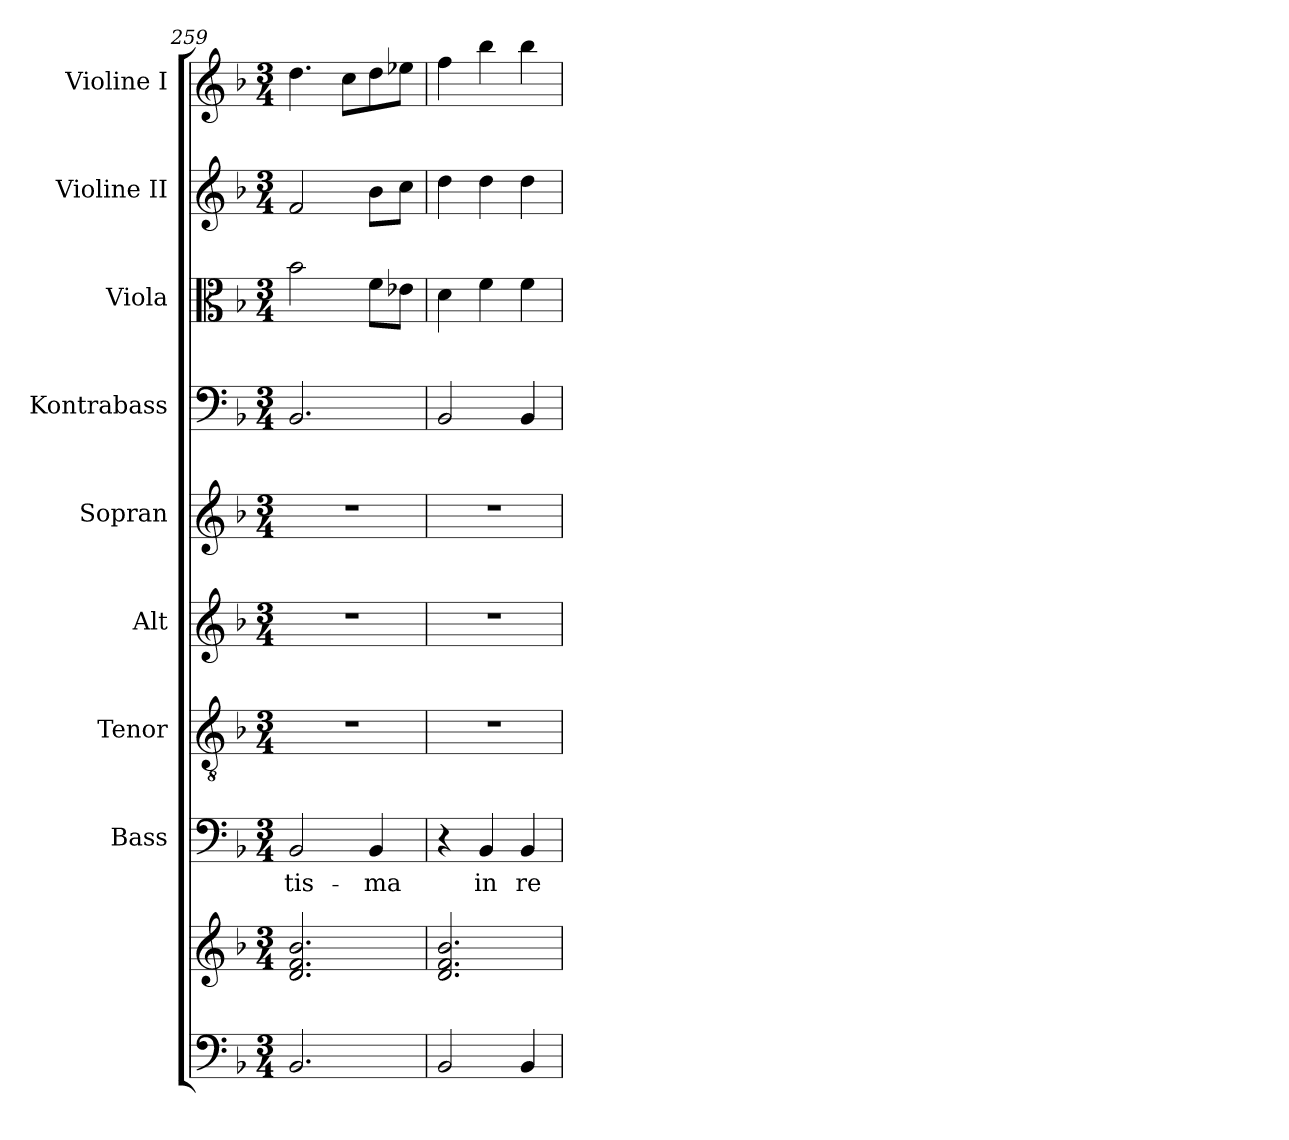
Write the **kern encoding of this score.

**kern	**kern	**kern	**text	**kern	**kern	**kern	**kern	**kern	**kern	**kern
*part9	*part9	*part8	*part8	*part7	*part6	*part5	*part4	*part3	*part2	*part1
*staff10	*staff9	*staff8	*staff8	*staff7	*staff6	*staff5	*staff4	*staff3	*staff2	*staff1
*	*	*I"Bass	*	*I"Tenor	*I"Alt	*I"Sopran	*I"Kontrabass	*I"Viola	*I"Violine II	*I"Violine I
*	*	*I'B.	*	*I'T.	*I'A.	*I'S.	*I'Kb.	*I'Vla.	*I'Vl. II	*I'Vl. I
!!LO:PB:g=z
*clefF4	*clefG2	*clefF4	*	*clefGv2	*clefG2	*clefG2	*clefF4	*clefC3	*clefG2	*clefG2
*	*	*	*	*	*	*	*ITrd7c12	*	*	*
*k[b-]	*k[b-]	*k[b-]	*	*k[b-]	*k[b-]	*k[b-]	*k[b-]	*k[b-]	*k[b-]	*k[b-]
*F:	*F:	*F:	*	*F:	*F:	*F:	*F:	*F:	*F:	*F:
*M3/4	*M3/4	*M3/4	*	*M3/4	*M3/4	*M3/4	*M3/4	*M3/4	*M3/4	*M3/4
=259	=259	=259	=259	=259	=259	=259	=259	=259	=259	=259
!	!	!	!LO:LY:b	!	!	!	!	!	!	!
2.BB-/	2.d/ 2.f/ 2.b-/	2BB-/	-tis-	2.r	2.r	2.r	2.BBB-/	2b-\	2f/	4.dd\
.	.	.	.	.	.	.	.	.	.	8cc\L
!	!	!	!LO:LY:b	!	!	!	!	!	!	!
.	.	4BB-/	-ma	.	.	.	.	8f\L	8b-\L	8dd\
.	.	.	.	.	.	.	.	8e-X\J	8cc\J	8ee-X\J
=260	=260	=260	=260	=260	=260	=260	=260	=260	=260	=260
2BB-/	2.d/ 2.f/ 2.b-/	4r	.	2.r	2.r	2.r	2BBB-/	4d\	4dd\	4ff\
!	!	!	!LO:LY:b	!	!	!	!	!	!	!
.	.	4BB-/	in	.	.	.	.	4f\	4dd\	4bb-\
!	!	!	!LO:LY:b	!	!	!	!	!	!	!
4BB-/	.	4BB-/	re-	.	.	.	4BBB-/	4f\	4dd\	4bb-\
=	=	=	=	=	=	=	=	=	=	=
*-	*-	*-	*-	*-	*-	*-	*-	*-	*-	*-
